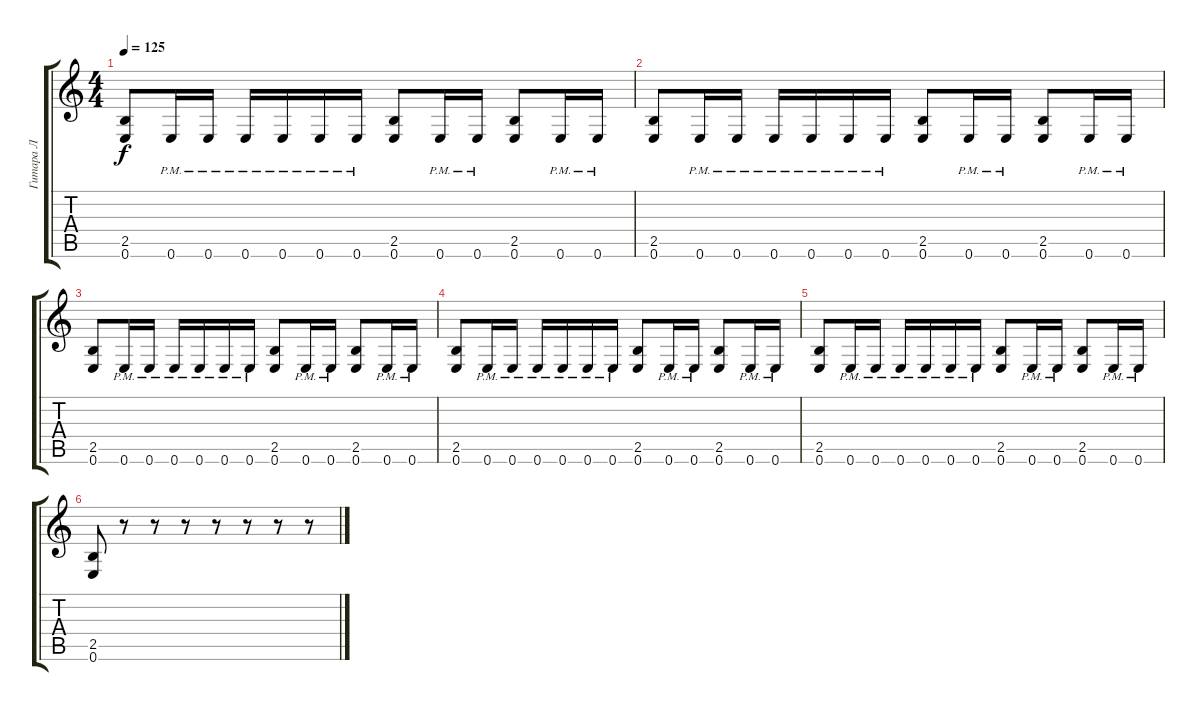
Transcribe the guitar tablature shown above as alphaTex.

\track ("Гитара Л" "Гитара Л") {instrument distortionguitar}
\staff {score tabs}
\tuning (E4 B3 G3 D3 A2 E2) {hide}
\ts (4 4)
\tempo 125
\clef g2
\ks c
(2.5 0.6).8{dy f} 0.6{pm}.16 0.6{pm}.16 0.6{pm}.16 0.6{pm}.16 0.6{pm}.16 0.6{pm}.16 (2.5 0.6).8 0.6{pm}.16 0.6{pm}.16 (2.5 0.6).8 0.6{pm}.16 0.6{pm}.16 |
(2.5 0.6).8 0.6{pm}.16 0.6{pm}.16 0.6{pm}.16 0.6{pm}.16 0.6{pm}.16 0.6{pm}.16 (2.5 0.6).8 0.6{pm}.16 0.6{pm}.16 (2.5 0.6).8 0.6{pm}.16 0.6{pm}.16 |
(2.5 0.6).8 0.6{pm}.16 0.6{pm}.16 0.6{pm}.16 0.6{pm}.16 0.6{pm}.16 0.6{pm}.16 (2.5 0.6).8 0.6{pm}.16 0.6{pm}.16 (2.5 0.6).8 0.6{pm}.16 0.6{pm}.16 |
(2.5 0.6).8 0.6{pm}.16 0.6{pm}.16 0.6{pm}.16 0.6{pm}.16 0.6{pm}.16 0.6{pm}.16 (2.5 0.6).8 0.6{pm}.16 0.6{pm}.16 (2.5 0.6).8 0.6{pm}.16 0.6{pm}.16 |
(2.5 0.6).8 0.6{pm}.16 0.6{pm}.16 0.6{pm}.16 0.6{pm}.16 0.6{pm}.16 0.6{pm}.16 (2.5 0.6).8 0.6{pm}.16 0.6{pm}.16 (2.5 0.6).8 0.6{pm}.16 0.6{pm}.16 |
(2.5 0.6).8 r.8 r.8 r.8 r.8 r.8 r.8 r.8
